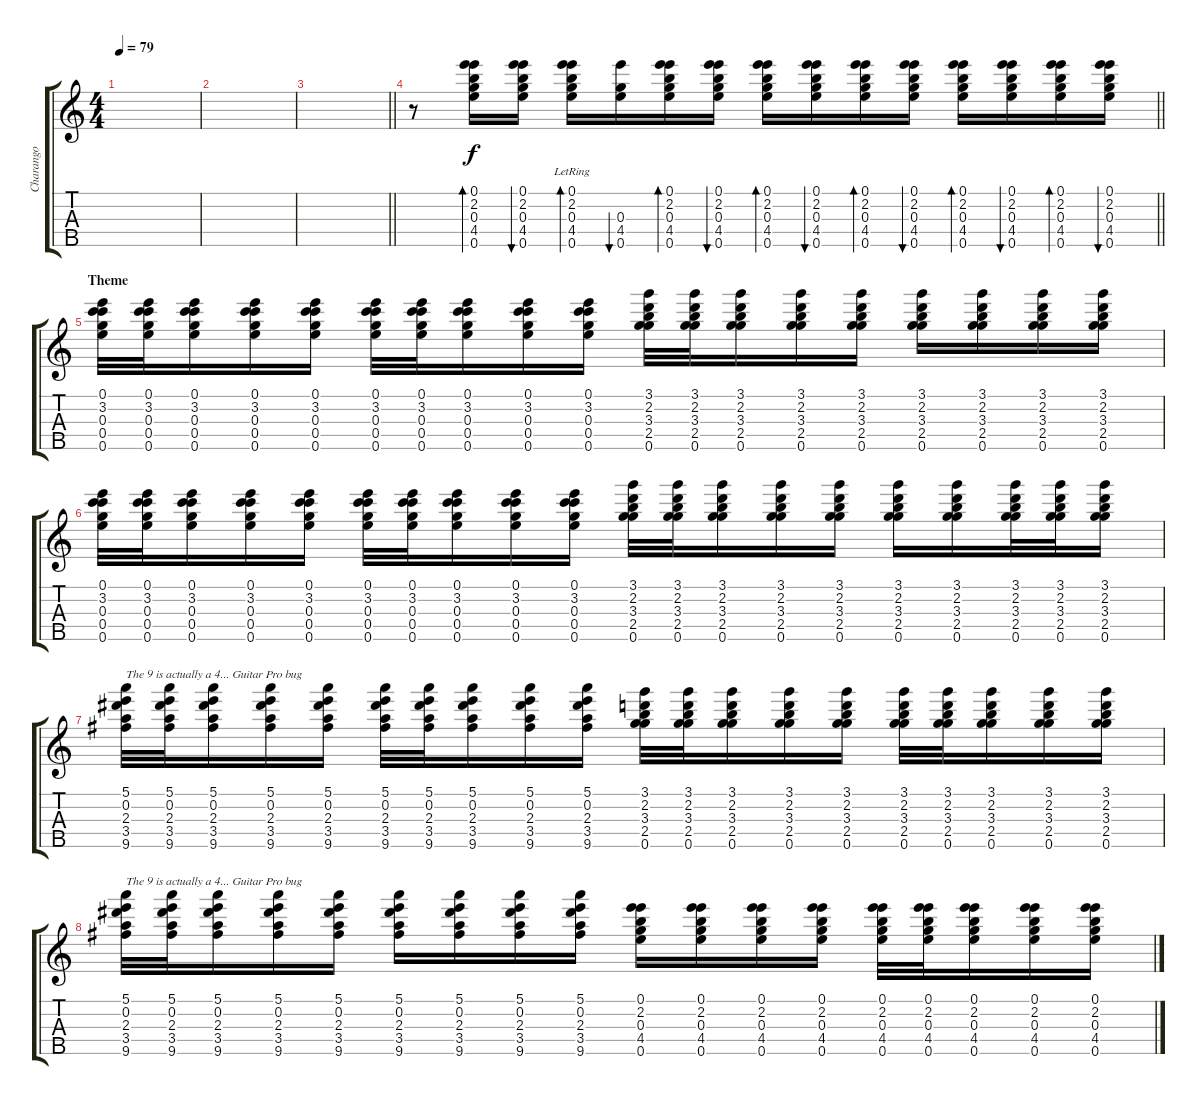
\track ("Charango" "Charango") {instrument banjo}
\staff {score tabs}
\tuning (E5 A4 E4 C5 G4) {hide}
\displaytranspose 12
\ts (4 4)
\section ("" "")
\tempo 79
\clef g2
\ks c
|
|
\barLineRight lightlight
|
\section ("" "")
\barLineRight lightlight
r.8 (0.1 2.2 0.3 4.4 0.5).16{bd 60} (0.1 2.2 0.3 4.4 0.5).16{bu 60} (0.1{lr} 2.2{lr} 0.3 4.4 0.5).16{bd 60} (0.3 4.4 0.5).16{bu 60} (0.1 2.2 0.3 4.4 0.5).16{bd 60} (0.1 2.2 0.3 4.4 0.5).16{bu 60} (0.1 2.2 0.3 4.4 0.5).16{bd 60} (0.1 2.2 0.3 4.4 0.5).16{bu 60} (0.1 2.2 0.3 4.4 0.5).16{bd 60} (0.1 2.2 0.3 4.4 0.5).16{bu 60} (0.1 2.2 0.3 4.4 0.5).16{bd 60} (0.1 2.2 0.3 4.4 0.5).16{bu 60} (0.1 2.2 0.3 4.4 0.5).16{bd 60} (0.1 2.2 0.3 4.4 0.5).16{bu 60} |
\section ("" "Theme")
(0.1 3.2 0.3 0.4 0.5).32 (0.1 3.2 0.3 0.4 0.5).32 (0.1 3.2 0.3 0.4 0.5).16 (0.1 3.2 0.3 0.4 0.5).16 (0.1 3.2 0.3 0.4 0.5).16 (0.1 3.2 0.3 0.4 0.5).32 (0.1 3.2 0.3 0.4 0.5).32 (0.1 3.2 0.3 0.4 0.5).16 (0.1 3.2 0.3 0.4 0.5).16 (0.1 3.2 0.3 0.4 0.5).16 (3.1 2.2 3.3 2.4 0.5).32 (3.1 2.2 3.3 2.4 0.5).32 (3.1 2.2 3.3 2.4 0.5).16 (3.1 2.2 3.3 2.4 0.5).16 (3.1 2.2 3.3 2.4 0.5).16 (3.1 2.2 3.3 2.4 0.5).16 (3.1 2.2 3.3 2.4 0.5).16 (3.1 2.2 3.3 2.4 0.5).16 (3.1 2.2 3.3 2.4 0.5).16 |
(0.1 3.2 0.3 0.4 0.5).32 (0.1 3.2 0.3 0.4 0.5).32 (0.1 3.2 0.3 0.4 0.5).16 (0.1 3.2 0.3 0.4 0.5).16 (0.1 3.2 0.3 0.4 0.5).16 (0.1 3.2 0.3 0.4 0.5).32 (0.1 3.2 0.3 0.4 0.5).32 (0.1 3.2 0.3 0.4 0.5).16 (0.1 3.2 0.3 0.4 0.5).16 (0.1 3.2 0.3 0.4 0.5).16 (3.1 2.2 3.3 2.4 0.5).32 (3.1 2.2 3.3 2.4 0.5).32 (3.1 2.2 3.3 2.4 0.5).16 (3.1 2.2 3.3 2.4 0.5).16 (3.1 2.2 3.3 2.4 0.5).16 (3.1 2.2 3.3 2.4 0.5).16 (3.1 2.2 3.3 2.4 0.5).16 (3.1 2.2 3.3 2.4 0.5).32 (3.1 2.2 3.3 2.4 0.5).32 (3.1 2.2 3.3 2.4 0.5).16 |
(5.1 0.2 2.3 3.4 9.5).32{txt "The 9 is actually a 4... Guitar Pro bug"} (5.1 0.2 2.3 3.4 9.5).32 (5.1 0.2 2.3 3.4 9.5).16 (5.1 0.2 2.3 3.4 9.5).16 (5.1 0.2 2.3 3.4 9.5).16 (5.1 0.2 2.3 3.4 9.5).32 (5.1 0.2 2.3 3.4 9.5).32 (5.1 0.2 2.3 3.4 9.5).16 (5.1 0.2 2.3 3.4 9.5).16 (5.1 0.2 2.3 3.4 9.5).16 (3.1 2.2 3.3 2.4 0.5).32 (3.1 2.2 3.3 2.4 0.5).32 (3.1 2.2 3.3 2.4 0.5).16 (3.1 2.2 3.3 2.4 0.5).16 (3.1 2.2 3.3 2.4 0.5).16 (3.1 2.2 3.3 2.4 0.5).32 (3.1 2.2 3.3 2.4 0.5).32 (3.1 2.2 3.3 2.4 0.5).16 (3.1 2.2 3.3 2.4 0.5).16 (3.1 2.2 3.3 2.4 0.5).16 |
(5.1 0.2 2.3 3.4 9.5).32{txt "The 9 is actually a 4... Guitar Pro bug"} (5.1 0.2 2.3 3.4 9.5).32 (5.1 0.2 2.3 3.4 9.5).16 (5.1 0.2 2.3 3.4 9.5).16 (5.1 0.2 2.3 3.4 9.5).16 (5.1 0.2 2.3 3.4 9.5).16 (5.1 0.2 2.3 3.4 9.5).16 (5.1 0.2 2.3 3.4 9.5).16 (5.1 0.2 2.3 3.4 9.5).16 (0.1 2.2 0.3 4.4 0.5).16 (0.1 2.2 0.3 4.4 0.5).16 (0.1 2.2 0.3 4.4 0.5).16 (0.1 2.2 0.3 4.4 0.5).16 (0.1 2.2 0.3 4.4 0.5).32 (0.1 2.2 0.3 4.4 0.5).32 (0.1 2.2 0.3 4.4 0.5).16 (0.1 2.2 0.3 4.4 0.5).16 (0.1 2.2 0.3 4.4 0.5).16
